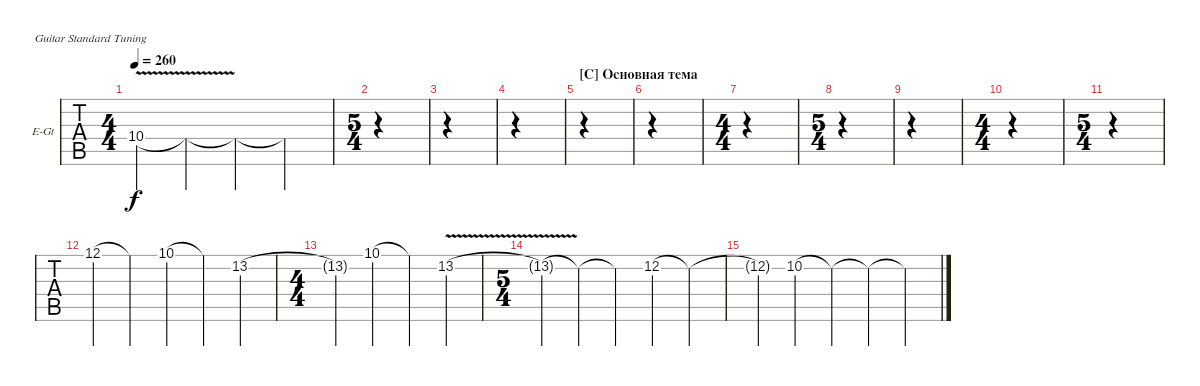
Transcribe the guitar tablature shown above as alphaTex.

\defaultSystemsLayout 4
\bracketExtendMode groupsimilarinstruments
\firstSystemTrackNameOrientation horizontal
\otherSystemsTrackNameOrientation horizontal
\track ("Solo Guitar" "E-Gt") {instrument electricguitarclean}
\staff {tabs}
\tuning (E4 B3 G3 D3 A2 E2)
\displaytranspose 0
\ts (4 4)
\tempo 260
\clef g2
\scale
0.39527
\ks c
10.4{v}.4{dy f} 10.4{t}.4 10.4{t}.4 10.4{t}.4 |
\ts (5 4)
\scale
0.485477 |
\scale
0.257261 |
\scale
0.257261 |
\section ("C" "Основная тема")
\scale
0.257261 |
\scale
0.257261 |
\ts (4 4)
\scale
0.485477 |
\ts (5 4)
\scale
0.39527 |
\scale
0.209459 |
\ts (4 4)
\scale
0.39527 |
\ts (5 4)
\scale
0.39527 |
\scale
0.209459 12.1.4 12.1{t}.4 10.1.4 10.1{t}.4 13.2.4 |
\ts (4 4)
\scale
0.39527 13.2{t}.4 10.1.4 10.1{t}.4 13.2{v}.4 |
\ts (5 4)
\scale
0.485477 13.2{t}.4 13.2{t}.4 13.2{t}.4 12.2.4 12.2{t}.4 |
\scale
0.257261 12.2{t}.4 10.2.4 10.2{t}.4 10.2{t}.4 10.2{t}.4 |
\scale
0.257261
